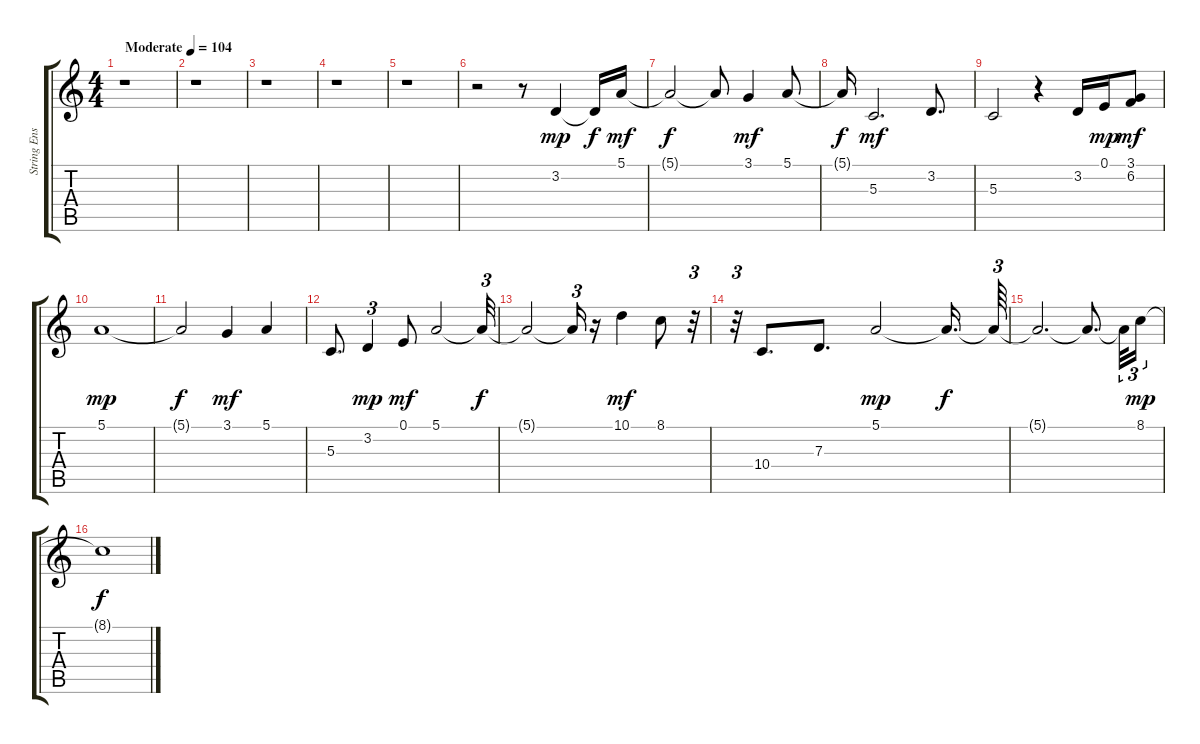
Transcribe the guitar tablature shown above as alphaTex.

\track ("String Ensemble 1" "String Ens") {instrument stringensemble1}
\staff {score tabs}
\tuning (E4 B3 G3 D3 A2 E2) {hide}
\ts (4 4)
\tempo (104 "Moderate")
\clef g2
\ks c
r.1{dy mp instrument stringensemble1} |
r.1 |
r.1 |
r.1 |
r.1 |
r.2 r.8 3.2.4 3.2{t}.16{dy f} 5.1.16{dy mf} |
5.1{t}.2{dy f} 5.1{t}.8 3.1.4{dy mf} 5.1.8 |
5.1{t}.16{dy f} 5.3.2{d dy mf} 3.2.8{d} |
5.3.2 r.4 3.2.16 0.1.16{dy mp} (3.1 6.2).8{dy mf} |
5.1.1{dy mp} |
5.1{t}.2{dy f} 3.1.4{dy mf} 5.1.4 |
5.3.8{d} 3.2.4{tu (3 2) dy mp} 0.1.8{dy mf} 5.1.2 5.1{t}.32{tu (3 2) dy f} |
5.1{t}.2 5.1{t}.16{tu (3 2)} r.16 10.1.4{dy mf} 8.1.8 r.32{tu (3 2)} |
r.32{tu (3 2)} 10.4.8{d} 7.3.8{d} 5.1.2{dy mp} 5.1{t}.16{d dy f} 5.1{t}.64{tu (3 2)} |
5.1{t}.2{d} 5.1{t}.8{d} 5.1{t}.32{tu (3 2)} 8.1.16{tu (3 2) dy mp} |
8.1{t}.1{dy f}
